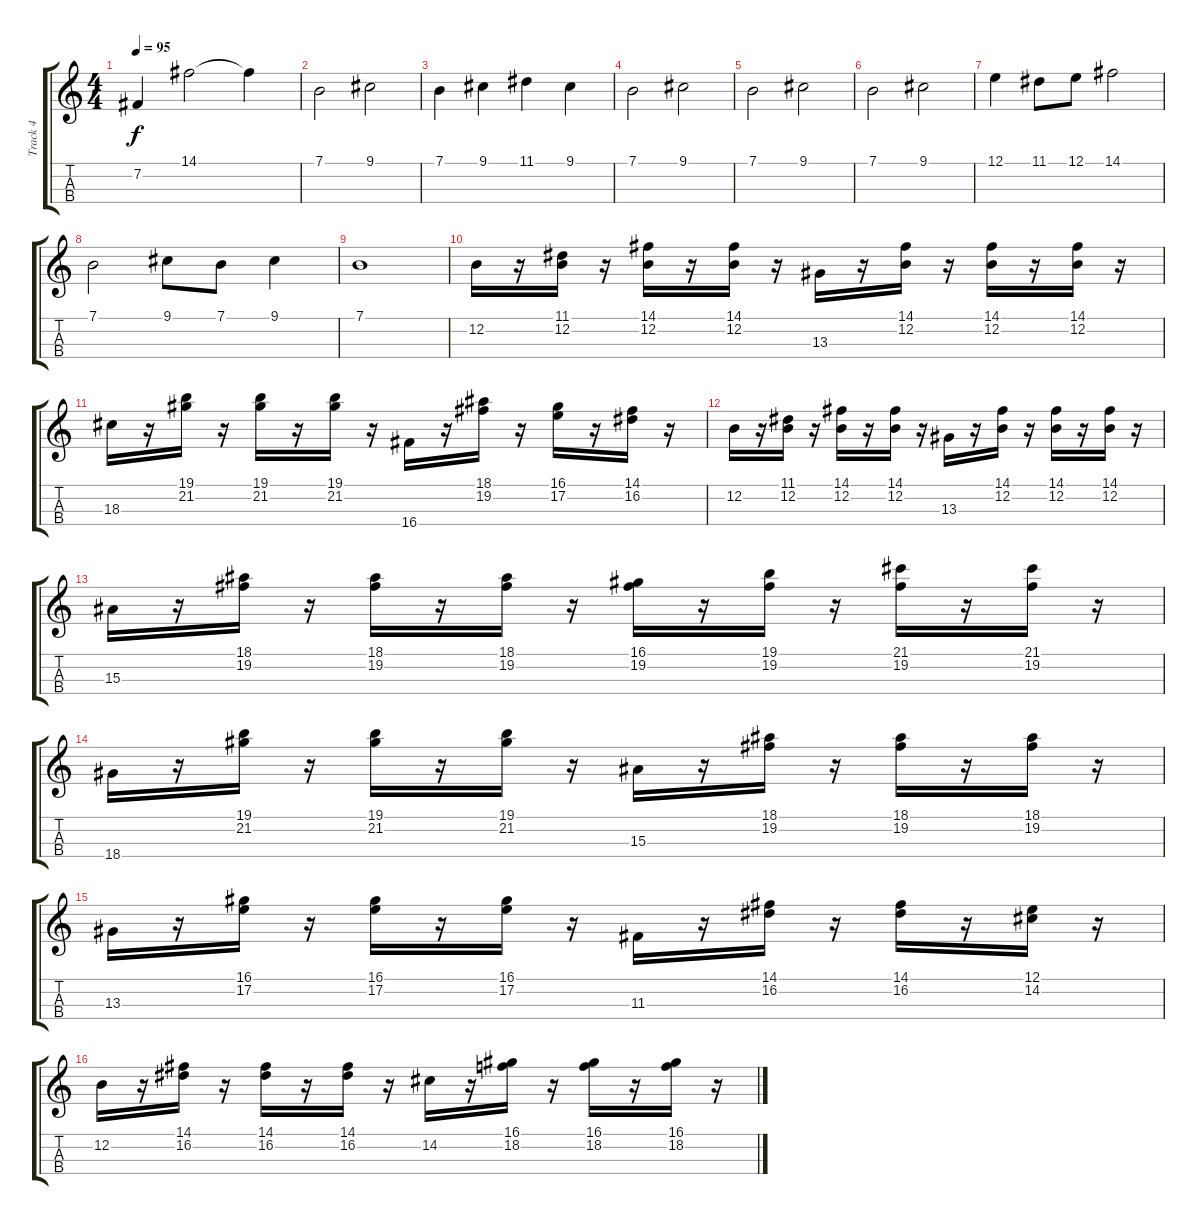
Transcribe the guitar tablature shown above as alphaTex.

\track ("Track 4" "Track 4") {instrument lead3calliope}
\staff {score tabs}
\tuning (E4 B3 G3 D3) {hide}
\ts (4 4)
\tempo 95
\clef g2
\ks c
7.2{t}.4{dy f} 14.1.2 14.1{t}.4 |
7.1.2 9.1.2 |
7.1.4 9.1.4 11.1.4 9.1.4 |
7.1.2 9.1.2 |
7.1.2 9.1.2 |
7.1.2 9.1.2 |
12.1.4 11.1.8 12.1.8 14.1.2 |
7.1.2 9.1.8 7.1.8 9.1.4 |
7.1.1 |
12.2.16 r.16 (11.1 12.2).16 r.16 (14.1 12.2).16 r.16 (14.1 12.2).16 r.16 13.3.16 r.16 (14.1 12.2).16 r.16 (14.1 12.2).16 r.16 (14.1 12.2).16 r.16 |
18.3.16 r.16 (19.1 21.2).16 r.16 (19.1 21.2).16 r.16 (19.1 21.2).16 r.16 16.4.16 r.16 (18.1 19.2).16 r.16 (16.1 17.2).16 r.16 (14.1 16.2).16 r.16 |
12.2.16 r.16 (11.1 12.2).16 r.16 (14.1 12.2).16 r.16 (14.1 12.2).16 r.16 13.3.16 r.16 (14.1 12.2).16 r.16 (14.1 12.2).16 r.16 (14.1 12.2).16 r.16 |
15.3.16 r.16 (18.1 19.2).16 r.16 (18.1 19.2).16 r.16 (18.1 19.2).16 r.16 (16.1 19.2).16 r.16 (19.1 19.2).16 r.16 (21.1 19.2).16 r.16 (21.1 19.2).16 r.16 |
18.4.16 r.16 (19.1 21.2).16 r.16 (19.1 21.2).16 r.16 (19.1 21.2).16 r.16 15.3.16 r.16 (18.1 19.2).16 r.16 (18.1 19.2).16 r.16 (18.1 19.2).16 r.16 |
13.3.16 r.16 (16.1 17.2).16 r.16 (16.1 17.2).16 r.16 (16.1 17.2).16 r.16 11.3.16 r.16 (14.1 16.2).16 r.16 (14.1 16.2).16 r.16 (12.1 14.2).16 r.16 |
12.2.16 r.16 (14.1 16.2).16 r.16 (14.1 16.2).16 r.16 (14.1 16.2).16 r.16 14.2.16 r.16 (16.1 18.2).16 r.16 (16.1 18.2).16 r.16 (16.1 18.2).16 r.16
